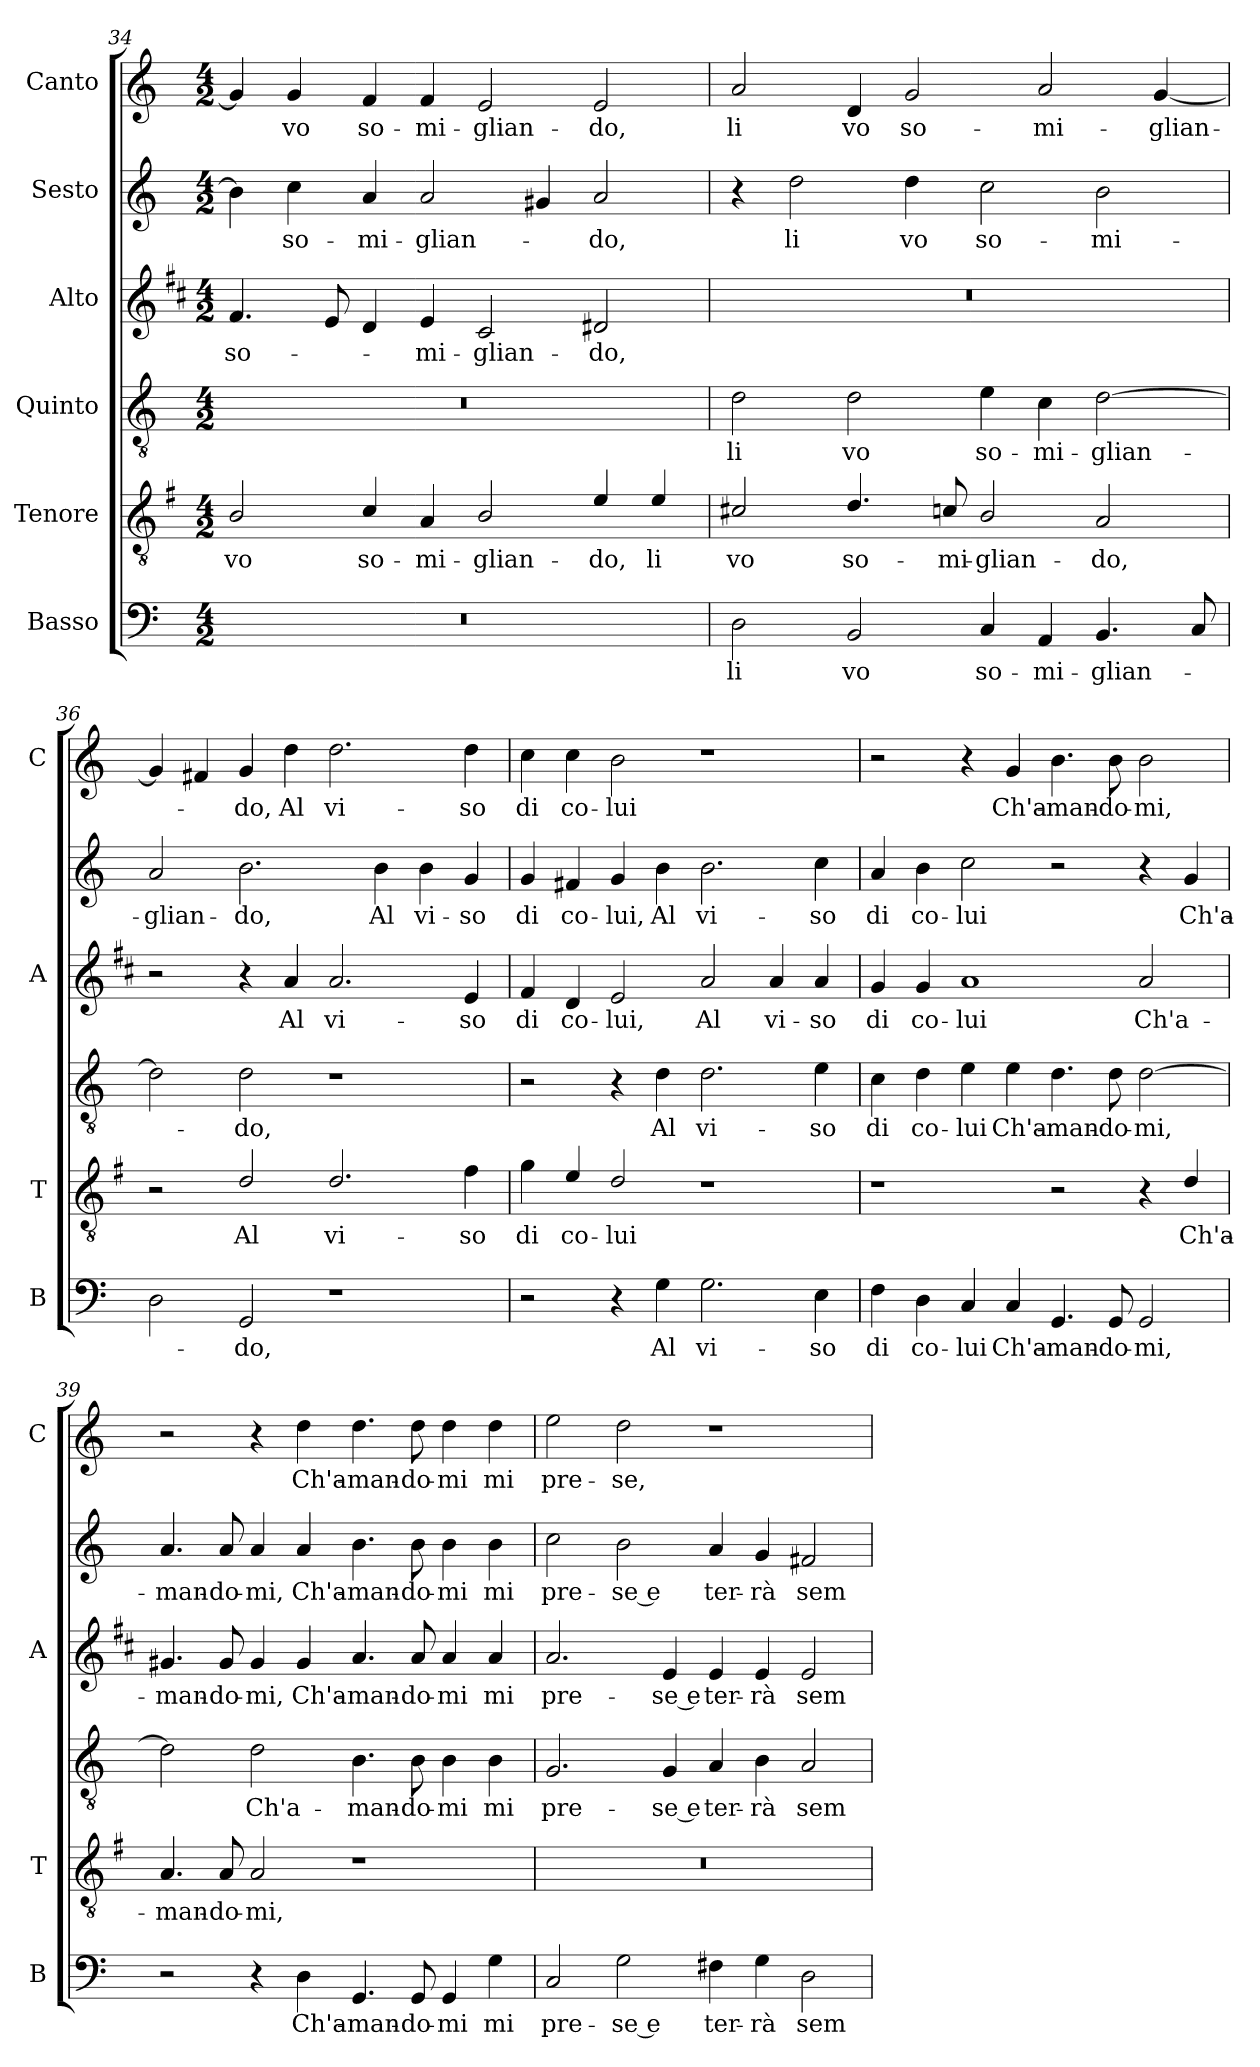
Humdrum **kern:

**kern	**text	**kern	**text	**kern	**text	**kern	**text	**kern	**text	**kern	**text
*part6	*part6	*part5	*part5	*part4	*part4	*part3	*part3	*part2	*part2	*part1	*part1
*staff6	*staff6	*staff5	*staff5	*staff4	*staff4	*staff3	*staff3	*staff2	*staff2	*staff1	*staff1
*I"Basso	*	*I"Tenore	*	*I"Quinto	*	*I"Alto	*	*I"Sesto	*	*I"Canto	*
*I'B	*	*I'T	*	*	*	*I'A	*	*	*	*I'C	*
!!LO:LB:g=z
*clefF4	*	*clefGv2	*	*clefGv2	*	*clefG2	*	*clefG2	*	*clefG2	*
*	*	*ITrd4c7	*	*	*	*ITrd1c2	*	*	*	*	*
*k[]	*	*k[]	*	*k[]	*	*k[]	*	*k[]	*	*k[]	*
*C:	*	*C:	*	*C:	*	*C:	*	*C:	*	*C:	*
*M4/2	*	*M4/2	*	*M4/2	*	*M4/2	*	*M4/2	*	*M4/2	*
=34	=34	=34	=34	=34	=34	=34	=34	=34	=34	=34	=34
!	!	!	!LO:LY:b	!	!	!	!LO:LY:b	!	!	!	!
0r	.	2E/	vo	0r	.	4.e/	so-	4b\]	.	4g/]	.
!	!	!	!	!	!	!	!	!	!LO:LY:b	!	!LO:LY:b
.	.	.	.	.	.	.	.	4cc\	so-	4g/	vo
.	.	.	.	.	.	8d/	.	.	.	.	.
!	!	!	!LO:LY:b	!	!	!	!	!	!LO:LY:b	!	!LO:LY:b
.	.	4F/	so-	.	.	4c/	.	4a/	-mi-	4f/	so-
!	!	!	!LO:LY:b	!	!	!	!LO:LY:b	!	!LO:LY:b	!	!LO:LY:b
.	.	4D/	-mi-	.	.	4d/	-mi-	2a/	-glian-	4f/	-mi-
!	!	!	!LO:LY:b	!	!	!	!LO:LY:b	!	!	!	!LO:LY:b
.	.	2E/	-glian-	.	.	2B/	-glian-	.	.	2e/	-glian-
.	.	.	.	.	.	.	.	4g#X/	.	.	.
!	!	!	!LO:LY:b	!	!	!	!LO:LY:b	!	!LO:LY:b	!	!LO:LY:b
.	.	4A/	-do,	.	.	2c#X/	-do,	2a/	-do,	2e/	-do,
!	!	!	!LO:LY:b	!	!	!	!	!	!	!	!
.	.	4A/	li	.	.	.	.	.	.	.	.
=35	=35	=35	=35	=35	=35	=35	=35	=35	=35	=35	=35
!	!LO:LY:b	!	!LO:LY:b	!	!LO:LY:b	!	!	!	!	!	!LO:LY:b
2D\	li	2F#X/	vo	2d\	li	0r	.	4r	.	2a/	li
!	!	!	!	!	!	!	!	!	!LO:LY:b	!	!
.	.	.	.	.	.	.	.	2dd\	li	.	.
!	!LO:LY:b	!	!LO:LY:b	!	!LO:LY:b	!	!	!	!	!	!LO:LY:b
2BB/	vo	4.G/	so-	2d\	vo	.	.	.	.	4d/	vo
!	!	!	!	!	!	!	!	!	!LO:LY:b	!	!LO:LY:b
.	.	.	.	.	.	.	.	4dd\	vo	2g/	so-
!	!	!	!LO:LY:b	!	!	!	!	!	!	!	!
.	.	8Fn/	-mi-	.	.	.	.	.	.	.	.
!	!LO:LY:b	!	!LO:LY:b	!	!LO:LY:b	!	!	!	!LO:LY:b	!	!
4C/	so-	2E/	-glian-	4e\	so-	.	.	2cc\	so-	.	.
!	!LO:LY:b	!	!	!	!LO:LY:b	!	!	!	!	!	!LO:LY:b
4AA/	-mi-	.	.	4c\	-mi-	.	.	.	.	2a/	-mi-
!	!LO:LY:b	!	!LO:LY:b	!	!LO:LY:b	!	!	!	!LO:LY:b	!	!
4.BB/	-glian-	2D/	-do,	[2d\	-glian-	.	.	2b\	-mi-	.	.
!	!	!	!	!	!	!	!	!	!	!	!LO:LY:b
.	.	.	.	.	.	.	.	.	.	[4g/	-glian-
8C/	.	.	.	.	.	.	.	.	.	.	.
=36	=36	=36	=36	=36	=36	=36	=36	=36	=36	=36	=36
!	!	!	!	!	!	!	!	!	!LO:LY:b	!	!
2D\	.	2r	.	2d\]	.	2r	.	2a/	-glian-	4g/]	.
.	.	.	.	.	.	.	.	.	.	4f#X/	.
!	!LO:LY:b	!	!LO:LY:b	!	!LO:LY:b	!	!	!	!LO:LY:b	!	!LO:LY:b
2GG/	-do,	2G/	Al	2d\	-do,	4r	.	2.b\	-do,	4g/	-do,
!	!	!	!	!	!	!	!LO:LY:b	!	!	!	!LO:LY:b
.	.	.	.	.	.	4g/	Al	.	.	4dd\	Al
!	!	!	!LO:LY:b	!	!	!	!LO:LY:b	!	!	!	!LO:LY:b
1r	.	2.G/	vi-	1r	.	2.g/	vi-	.	.	2.dd\	vi-
!	!	!	!	!	!	!	!	!	!LO:LY:b	!	!
.	.	.	.	.	.	.	.	4b\	Al	.	.
!	!	!	!	!	!	!	!	!	!LO:LY:b	!	!
.	.	.	.	.	.	.	.	4b\	vi-	.	.
!	!	!	!LO:LY:b	!	!	!	!LO:LY:b	!	!LO:LY:b	!	!LO:LY:b
.	.	4B\	-so	.	.	4d/	-so	4g/	-so	4dd\	-so
=37	=37	=37	=37	=37	=37	=37	=37	=37	=37	=37	=37
!	!	!	!LO:LY:b	!	!	!	!LO:LY:b	!	!LO:LY:b	!	!LO:LY:b
2r	.	4c\	di	2r	.	4e/	di	4g/	di	4cc\	di
!	!	!	!LO:LY:b	!	!	!	!LO:LY:b	!	!LO:LY:b	!	!LO:LY:b
.	.	4A/	co-	.	.	4c/	co-	4f#X/	co-	4cc\	co-
!	!	!	!LO:LY:b	!	!	!	!LO:LY:b	!	!LO:LY:b	!	!LO:LY:b
4r	.	2G/	-lui	4r	.	2d/	-lui,	4g/	-lui,	2b\	-lui
!	!LO:LY:b	!	!	!	!LO:LY:b	!	!	!	!LO:LY:b	!	!
4G\	Al	.	.	4d\	Al	.	.	4b\	Al	.	.
!	!LO:LY:b	!	!	!	!LO:LY:b	!	!LO:LY:b	!	!LO:LY:b	!	!
2.G\	vi-	1r	.	2.d\	vi-	2g/	Al	2.b\	vi-	1r	.
!	!	!	!	!	!	!	!LO:LY:b	!	!	!	!
.	.	.	.	.	.	4g/	vi-	.	.	.	.
!	!LO:LY:b	!	!	!	!LO:LY:b	!	!LO:LY:b	!	!LO:LY:b	!	!
4E\	-so	.	.	4e\	-so	4g/	-so	4cc\	-so	.	.
!!LO:PB:g=z
=38	=38	=38	=38	=38	=38	=38	=38	=38	=38	=38	=38
!	!LO:LY:b	!	!	!	!LO:LY:b	!	!LO:LY:b	!	!LO:LY:b	!	!
4F\	di	1r	.	4c\	di	4f/	di	4a/	di	2r	.
!	!LO:LY:b	!	!	!	!LO:LY:b	!	!LO:LY:b	!	!LO:LY:b	!	!
4D\	co-	.	.	4d\	co-	4f/	co-	4b\	co-	.	.
!	!LO:LY:b	!	!	!	!LO:LY:b	!	!LO:LY:b	!	!LO:LY:b	!	!
4C/	-lui	.	.	4e\	-lui	1g	-lui	2cc\	-lui	4r	.
!	!LO:LY:b	!	!	!	!LO:LY:b	!	!	!	!	!	!LO:LY:b
4C/	Ch'a-	.	.	4e\	Ch'a-	.	.	.	.	4g/	Ch'a-
!	!LO:LY:b	!	!	!	!LO:LY:b	!	!	!	!	!	!LO:LY:b
4.GG/	-man-	2r	.	4.d\	-man-	.	.	2r	.	4.b\	-man-
!	!LO:LY:b	!	!	!	!LO:LY:b	!	!	!	!	!	!LO:LY:b
8GG/	-do-	.	.	8d\	-do-	.	.	.	.	8b\	-do-
!	!LO:LY:b	!	!	!	!LO:LY:b	!	!LO:LY:b	!	!	!	!LO:LY:b
2GG/	-mi,	4r	.	[2d\	-mi,	2g/	Ch'a-	4r	.	2b\	-mi,
!	!	!	!LO:LY:b	!	!	!	!	!	!LO:LY:b	!	!
.	.	4G/	Ch'a-	.	.	.	.	4g/	Ch'a-	.	.
=39	=39	=39	=39	=39	=39	=39	=39	=39	=39	=39	=39
!	!	!	!LO:LY:b	!	!	!	!LO:LY:b	!	!LO:LY:b	!	!
2r	.	4.D/	-man-	2d\]	.	4.f#X/	-man-	4.a/	-man-	2r	.
!	!	!	!LO:LY:b	!	!	!	!LO:LY:b	!	!LO:LY:b	!	!
.	.	8D/	-do-	.	.	8f#/	-do-	8a/	-do-	.	.
!	!	!	!LO:LY:b	!	!LO:LY:b	!	!LO:LY:b	!	!LO:LY:b	!	!
4r	.	2D/	-mi,	2d\	Ch'a-	4f#/	-mi,	4a/	-mi,	4r	.
!	!LO:LY:b	!	!	!	!	!	!LO:LY:b	!	!LO:LY:b	!	!LO:LY:b
4D\	Ch'a-	.	.	.	.	4f#/	Ch'a-	4a/	Ch'a-	4dd\	Ch'a-
!	!LO:LY:b	!	!	!	!LO:LY:b	!	!LO:LY:b	!	!LO:LY:b	!	!LO:LY:b
4.GG/	-man-	1r	.	4.B\	-man-	4.g/	-man-	4.b\	-man-	4.dd\	-man-
!	!LO:LY:b	!	!	!	!LO:LY:b	!	!LO:LY:b	!	!LO:LY:b	!	!LO:LY:b
8GG/	-do-	.	.	8B\	-do-	8g/	-do-	8b\	-do-	8dd\	-do-
!	!LO:LY:b	!	!	!	!LO:LY:b	!	!LO:LY:b	!	!LO:LY:b	!	!LO:LY:b
4GG/	-mi	.	.	4B\	-mi	4g/	-mi	4b\	-mi	4dd\	-mi
!	!LO:LY:b	!	!	!	!LO:LY:b	!	!LO:LY:b	!	!LO:LY:b	!	!LO:LY:b
4G\	mi	.	.	4B\	mi	4g/	mi	4b\	mi	4dd\	mi
=40	=40	=40	=40	=40	=40	=40	=40	=40	=40	=40	=40
!	!LO:LY:b	!	!	!	!LO:LY:b	!	!LO:LY:b	!	!LO:LY:b	!	!LO:LY:b
2C/	pre-	0r	.	2.G/	pre-	2.g/	pre-	2cc\	pre-	2ee\	pre-
!	!LO:LY:b	!	!	!	!	!	!	!	!LO:LY:b	!	!LO:LY:b
2G\	-se e	.	.	.	.	.	.	2b\	-se e	2dd\	-se,
!	!	!	!	!	!LO:LY:b	!	!LO:LY:b	!	!	!	!
.	.	.	.	4G/	-se e	4d/	-se e	.	.	.	.
!	!LO:LY:b	!	!	!	!LO:LY:b	!	!LO:LY:b	!	!LO:LY:b	!	!
4F#X\	ter-	.	.	4A/	ter-	4d/	ter-	4a/	ter-	1r	.
!	!LO:LY:b	!	!	!	!LO:LY:b	!	!LO:LY:b	!	!LO:LY:b	!	!
4G\	-rà	.	.	4B\	-rà	4d/	-rà	4g/	-rà	.	.
!	!LO:LY:b	!	!	!	!LO:LY:b	!	!LO:LY:b	!	!LO:LY:b	!	!
2D\	sem-	.	.	2A/	sem-	2d/	sem-	2f#X/	sem-	.	.
=	=	=	=	=	=	=	=	=	=	=	=
*-	*-	*-	*-	*-	*-	*-	*-	*-	*-	*-	*-
